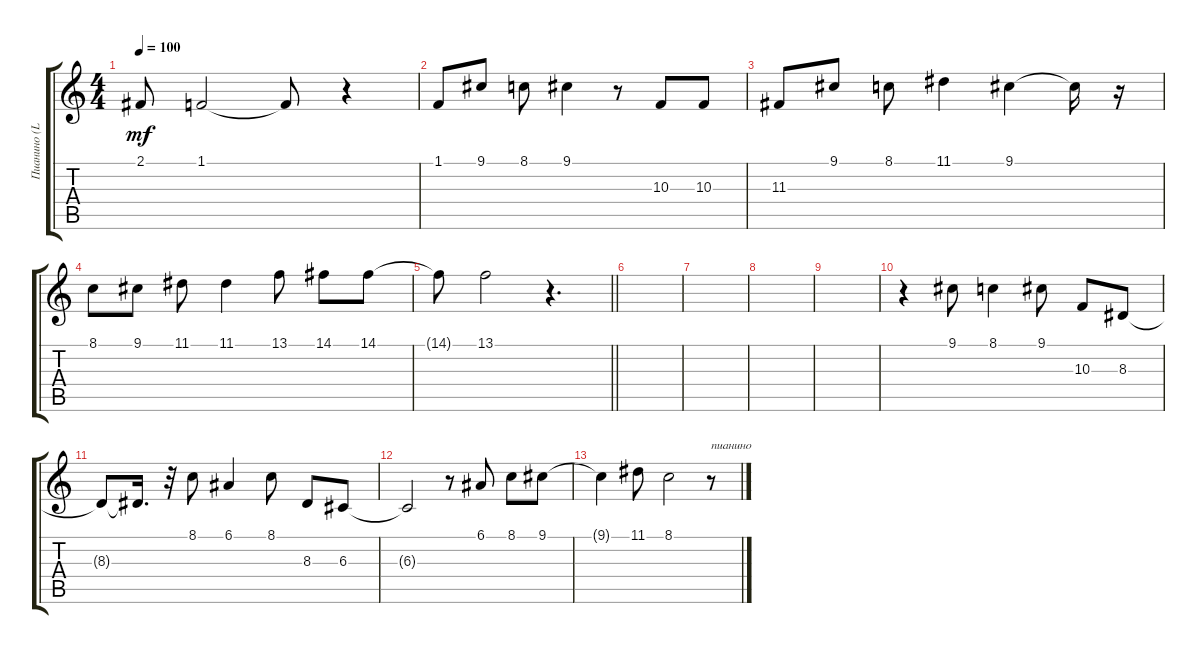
\track ("Пианино (L)" "Пианино (L") {instrument brightacousticpiano}
\staff {score tabs}
\tuning (E4 B3 G3 D3 A2 E2) {hide}
\ts (4 4)
\tempo 100
\clef g2
\ks c
2.1{t}.8{dy mf} 1.1.2 1.1{t}.8 r.4 |
1.1.8 9.1.8 8.1.8 9.1.4 r.8 10.3.8 10.3.8 |
11.3.8 9.1.8 8.1.8 11.1.4 9.1.4 9.1{t}.16 r.16 |
8.1.8 9.1.8 11.1.8 11.1.4 13.1.8 14.1.8 14.1.8 |
\barLineRight lightlight
14.1{t}.8 13.1.2 r.4{d} |
|
|
|
|
r.4 9.1.8 8.1.4 9.1.8 10.3.8 8.3.8 |
8.3{t}.8 8.3{t}.16{d} r.32 8.1.8 6.1.4 8.1.8 8.3.8 6.3.8 |
6.3{t}.2 r.8 6.1.8 8.1.8 9.1.8 |
9.1{t}.4 11.1.8 8.1.2 r.8{txt "пианино" instrument brightacousticpiano}
